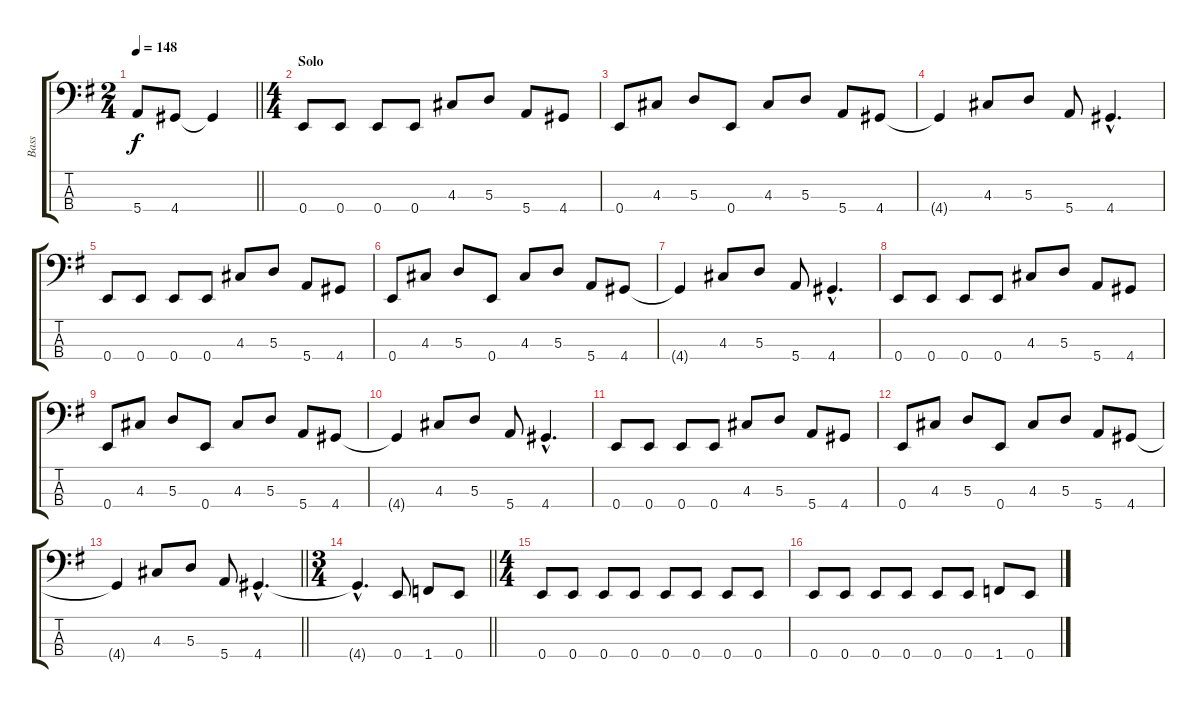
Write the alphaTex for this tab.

\track ("Bass" "Bass") {instrument electricbasspick}
\staff {score tabs}
\tuning (G2 D2 A1 E1) {hide}
\ts (2 4)
\tempo 148
\clef f4
\barLineRight lightlight
\ks g
5.4.8{dy f} 4.4.8 4.4{t}.4 |
\ts (4 4)
\section ("" "Solo")
0.4.8 0.4.8 0.4.8 0.4.8 4.3.8 5.3.8 5.4.8 4.4.8 |
0.4.8 4.3.8 5.3.8 0.4.8 4.3.8 5.3.8 5.4.8 4.4.8 |
4.4{t}.4 4.3.8 5.3.8 5.4.8 4.4{hac}.4{d} |
0.4.8 0.4.8 0.4.8 0.4.8 4.3.8 5.3.8 5.4.8 4.4.8 |
0.4.8 4.3.8 5.3.8 0.4.8 4.3.8 5.3.8 5.4.8 4.4.8 |
4.4{t}.4 4.3.8 5.3.8 5.4.8 4.4{hac}.4{d} |
0.4.8 0.4.8 0.4.8 0.4.8 4.3.8 5.3.8 5.4.8 4.4.8 |
0.4.8 4.3.8 5.3.8 0.4.8 4.3.8 5.3.8 5.4.8 4.4.8 |
4.4{t}.4 4.3.8 5.3.8 5.4.8 4.4{hac}.4{d} |
0.4.8 0.4.8 0.4.8 0.4.8 4.3.8 5.3.8 5.4.8 4.4.8 |
0.4.8 4.3.8 5.3.8 0.4.8 4.3.8 5.3.8 5.4.8 4.4.8 |
\barLineRight lightlight
4.4{t}.4 4.3.8 5.3.8 5.4.8 4.4{hac}.4{d} |
\ts (3 4)
\barLineRight lightlight
4.4{hac t}.4{d} 0.4.8 1.4.8 0.4.8 |
\ts (4 4)
0.4.8 0.4.8 0.4.8 0.4.8 0.4.8 0.4.8 0.4.8 0.4.8 |
0.4.8 0.4.8 0.4.8 0.4.8 0.4.8 0.4.8 1.4.8 0.4.8
